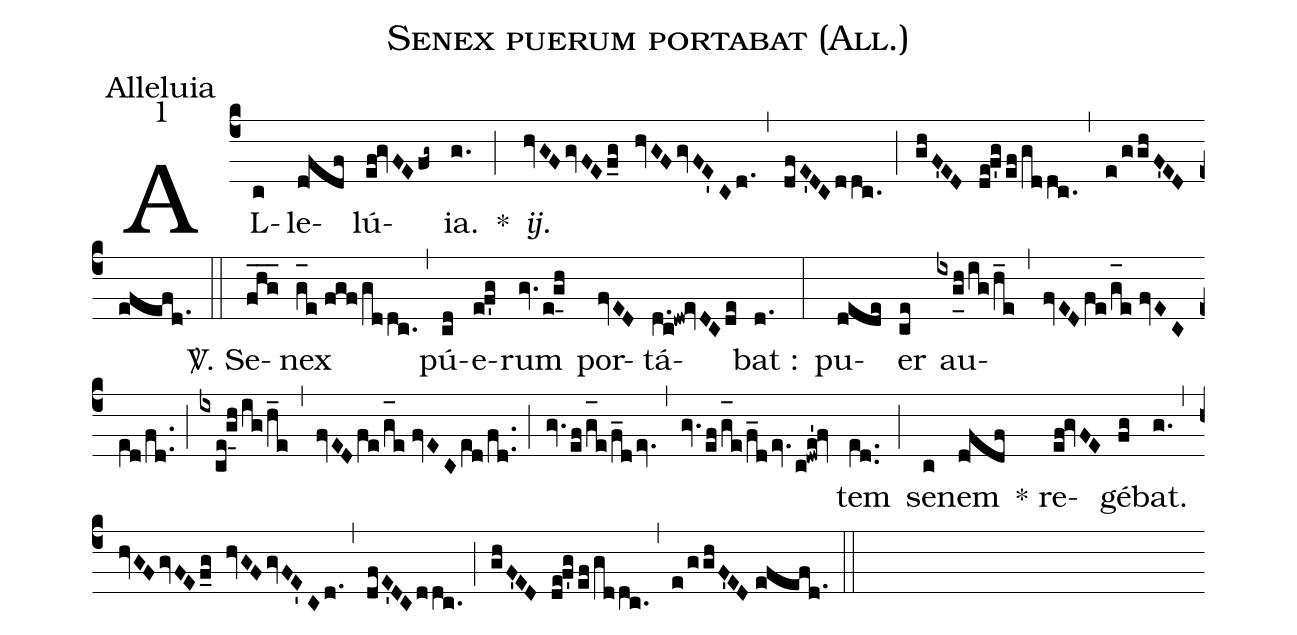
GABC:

name:Senex puerum portabat (All.);
office-part:Alleluia;
mode:1;
%%
(c4) AL(c)le(d!fdf)lú(ef!gvFEfg~){ia}.(g.) *(;) <i>ij.</i>(hvGFgvFEf_g hvGFgvFE'Cd.) (,) (dfE'DCddc.) (;) (ghF'ED de!f'g/ef/gddc.) (,) (e/gghF'ED//efefd.) (::) <sp>V/</sp>. Se(fhg___)nex(g_[oh:h]e//fgf/gddc.) (,) pú(cd)e(ef'g)rum(gv.e!g_4[uh:l]h) por(fvED)tá(d.c!dw!evDCde)bat :(d.) (:) pu(dede)er(ce) au(ixg_[uh:l]h/ig/h_e)(,)(fvEDfe/g_[oh:h]e//fvECe[ll:1]d/fd..)(;)(ixce!g_4[uh:l]h/ig/h_e)(,)(fvEDfe/g_[oh:h]e//fvECe[ll:1]d/fd..)(;)(gv.ef/g_[oh:h]e/f_dev.)(,)(gv.ef/g_[oh:h]e/f_dev.c!dwe'!fv)tem(e[ll:1]d..) (;) se(c)nem(d!fdf) ()* re(ef!gvFE)gé(fg)bat.(g.) (,) (hvGFgvFEf_g hvGFgvFE'Cd.) (,) (dfE'DCddc.) (;) (ghF'ED de!f'g/ef/gddc.) (,) (e/gghF'ED//efefd.) (::)
